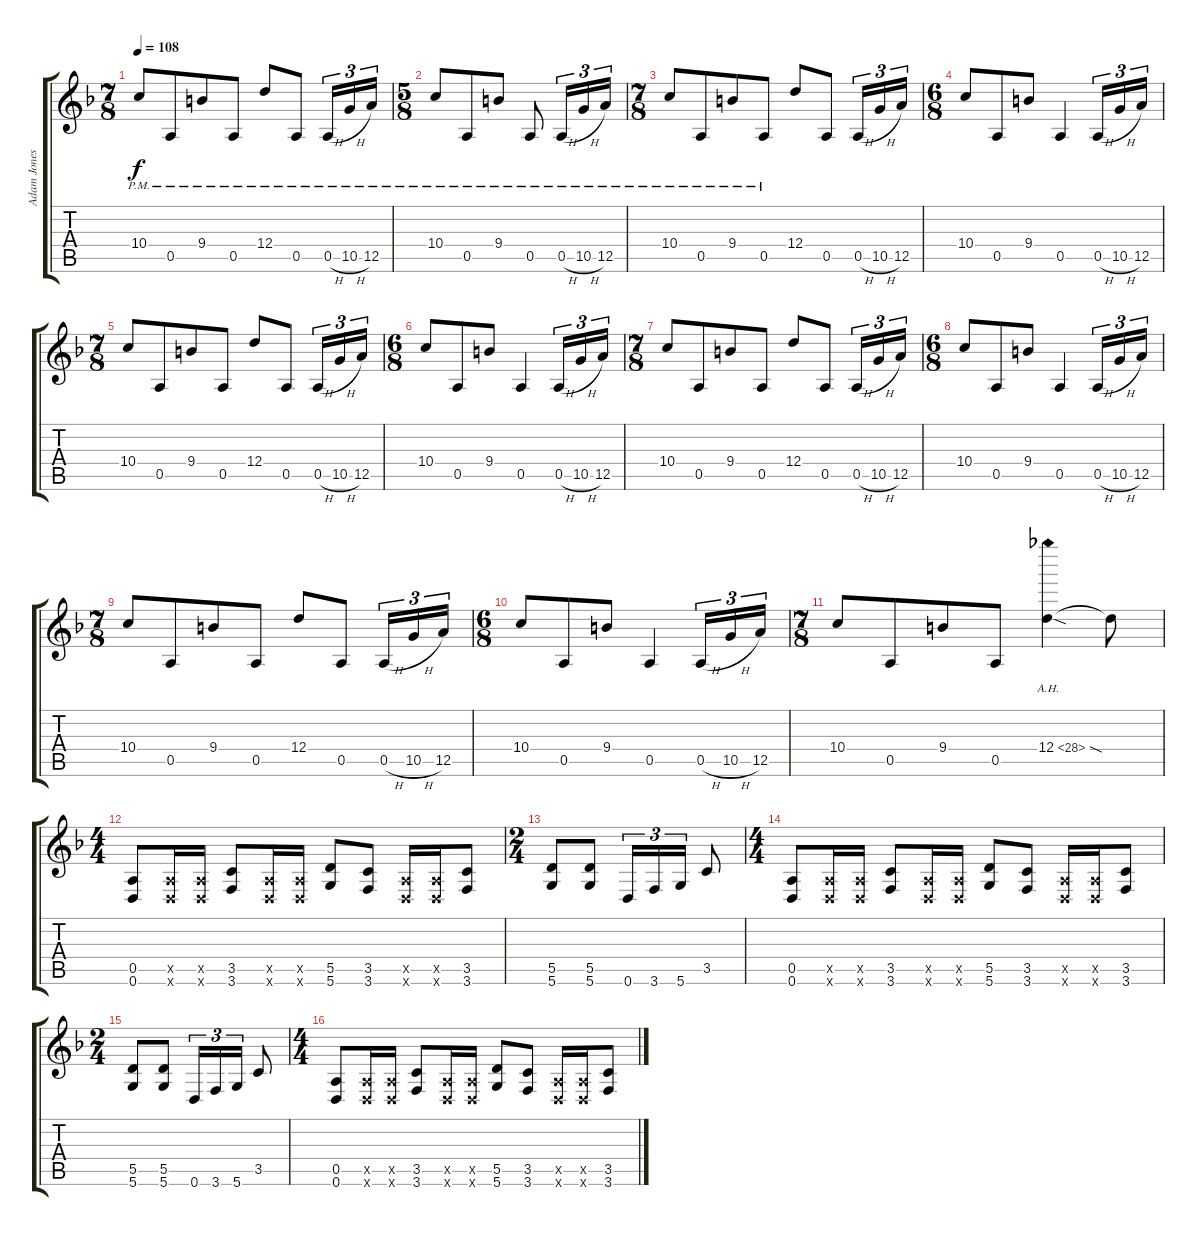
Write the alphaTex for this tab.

\track ("Adam Jones" "Adam Jones") {mute instrument overdrivenguitar}
\staff {score tabs}
\tuning (E4 B3 G3 D3 A2 D2) {hide}
\ts (7 8)
\tempo 108
\clef g2
\ks dminor
10.4{pm}.8{dy f} 0.5{pm}.8 9.4{pm}.8 0.5{pm}.8 12.4{pm}.8 0.5{pm}.8 0.5{h pm}.16{tu (3 2)} 10.5{h pm}.16{tu (3 2)} 12.5{pm}.16{tu (3 2)} |
\ts (5 8)
10.4{pm}.8 0.5{pm}.8 9.4{pm}.8 0.5{pm}.8 0.5{h pm}.16{tu (3 2)} 10.5{h pm}.16{tu (3 2)} 12.5{pm}.16{tu (3 2)} |
\ts (7 8)
10.4{pm}.8 0.5{pm}.8 9.4{pm}.8 0.5{pm}.8 12.4.8 0.5.8 0.5{h}.16{tu (3 2)} 10.5{h}.16{tu (3 2)} 12.5.16{tu (3 2)} |
\ts (6 8)
10.4.8 0.5.8 9.4.8 0.5.4 0.5{h}.16{tu (3 2)} 10.5{h}.16{tu (3 2)} 12.5.16{tu (3 2)} |
\ts (7 8)
10.4.8 0.5.8 9.4.8 0.5.8 12.4.8 0.5.8 0.5{h}.16{tu (3 2)} 10.5{h}.16{tu (3 2)} 12.5.16{tu (3 2)} |
\ts (6 8)
10.4.8 0.5.8 9.4.8 0.5.4 0.5{h}.16{tu (3 2)} 10.5{h}.16{tu (3 2)} 12.5.16{tu (3 2)} |
\ts (7 8)
10.4.8 0.5.8 9.4.8 0.5.8 12.4.8 0.5.8 0.5{h}.16{tu (3 2)} 10.5{h}.16{tu (3 2)} 12.5.16{tu (3 2)} |
\ts (6 8)
10.4.8 0.5.8 9.4.8 0.5.4 0.5{h}.16{tu (3 2)} 10.5{h}.16{tu (3 2)} 12.5.16{tu (3 2)} |
\ts (7 8)
10.4.8 0.5.8 9.4.8 0.5.8 12.4.8 0.5.8 0.5{h}.16{tu (3 2)} 10.5{h}.16{tu (3 2)} 12.5.16{tu (3 2)} |
\ts (6 8)
10.4.8 0.5.8 9.4.8 0.5.4 0.5{h}.16{tu (3 2)} 10.5{h}.16{tu (3 2)} 12.5.16{tu (3 2)} |
\ts (7 8)
10.4.8 0.5.8 9.4.8 0.5.8 12.4{ah 16 sod}.4 12.4{t}.8 |
\ts (4 4)
(0.5 0.6).8 (0.5{x} 0.6{x}).16 (0.5{x} 0.6{x}).16 (3.5 3.6).8 (0.5{x} 0.6{x}).16 (0.5{x} 0.6{x}).16 (5.5 5.6).8 (3.5 3.6).8 (0.5{x} 0.6{x}).16 (0.5{x} 0.6{x}).16 (3.5 3.6).8 |
\ts (2 4)
(5.5 5.6).8 (5.5 5.6).8 0.6.16{tu (3 2)} 3.6.16{tu (3 2)} 5.6.16{tu (3 2)} 3.5.8 |
\ts (4 4)
(0.5 0.6).8 (0.5{x} 0.6{x}).16 (0.5{x} 0.6{x}).16 (3.5 3.6).8 (0.5{x} 0.6{x}).16 (0.5{x} 0.6{x}).16 (5.5 5.6).8 (3.5 3.6).8 (0.5{x} 0.6{x}).16 (0.5{x} 0.6{x}).16 (3.5 3.6).8 |
\ts (2 4)
(5.5 5.6).8 (5.5 5.6).8 0.6.16{tu (3 2)} 3.6.16{tu (3 2)} 5.6.16{tu (3 2)} 3.5.8 |
\ts (4 4)
(0.5 0.6).8 (0.5{x} 0.6{x}).16 (0.5{x} 0.6{x}).16 (3.5 3.6).8 (0.5{x} 0.6{x}).16 (0.5{x} 0.6{x}).16 (5.5 5.6).8 (3.5 3.6).8 (0.5{x} 0.6{x}).16 (0.5{x} 0.6{x}).16 (3.5 3.6).8
